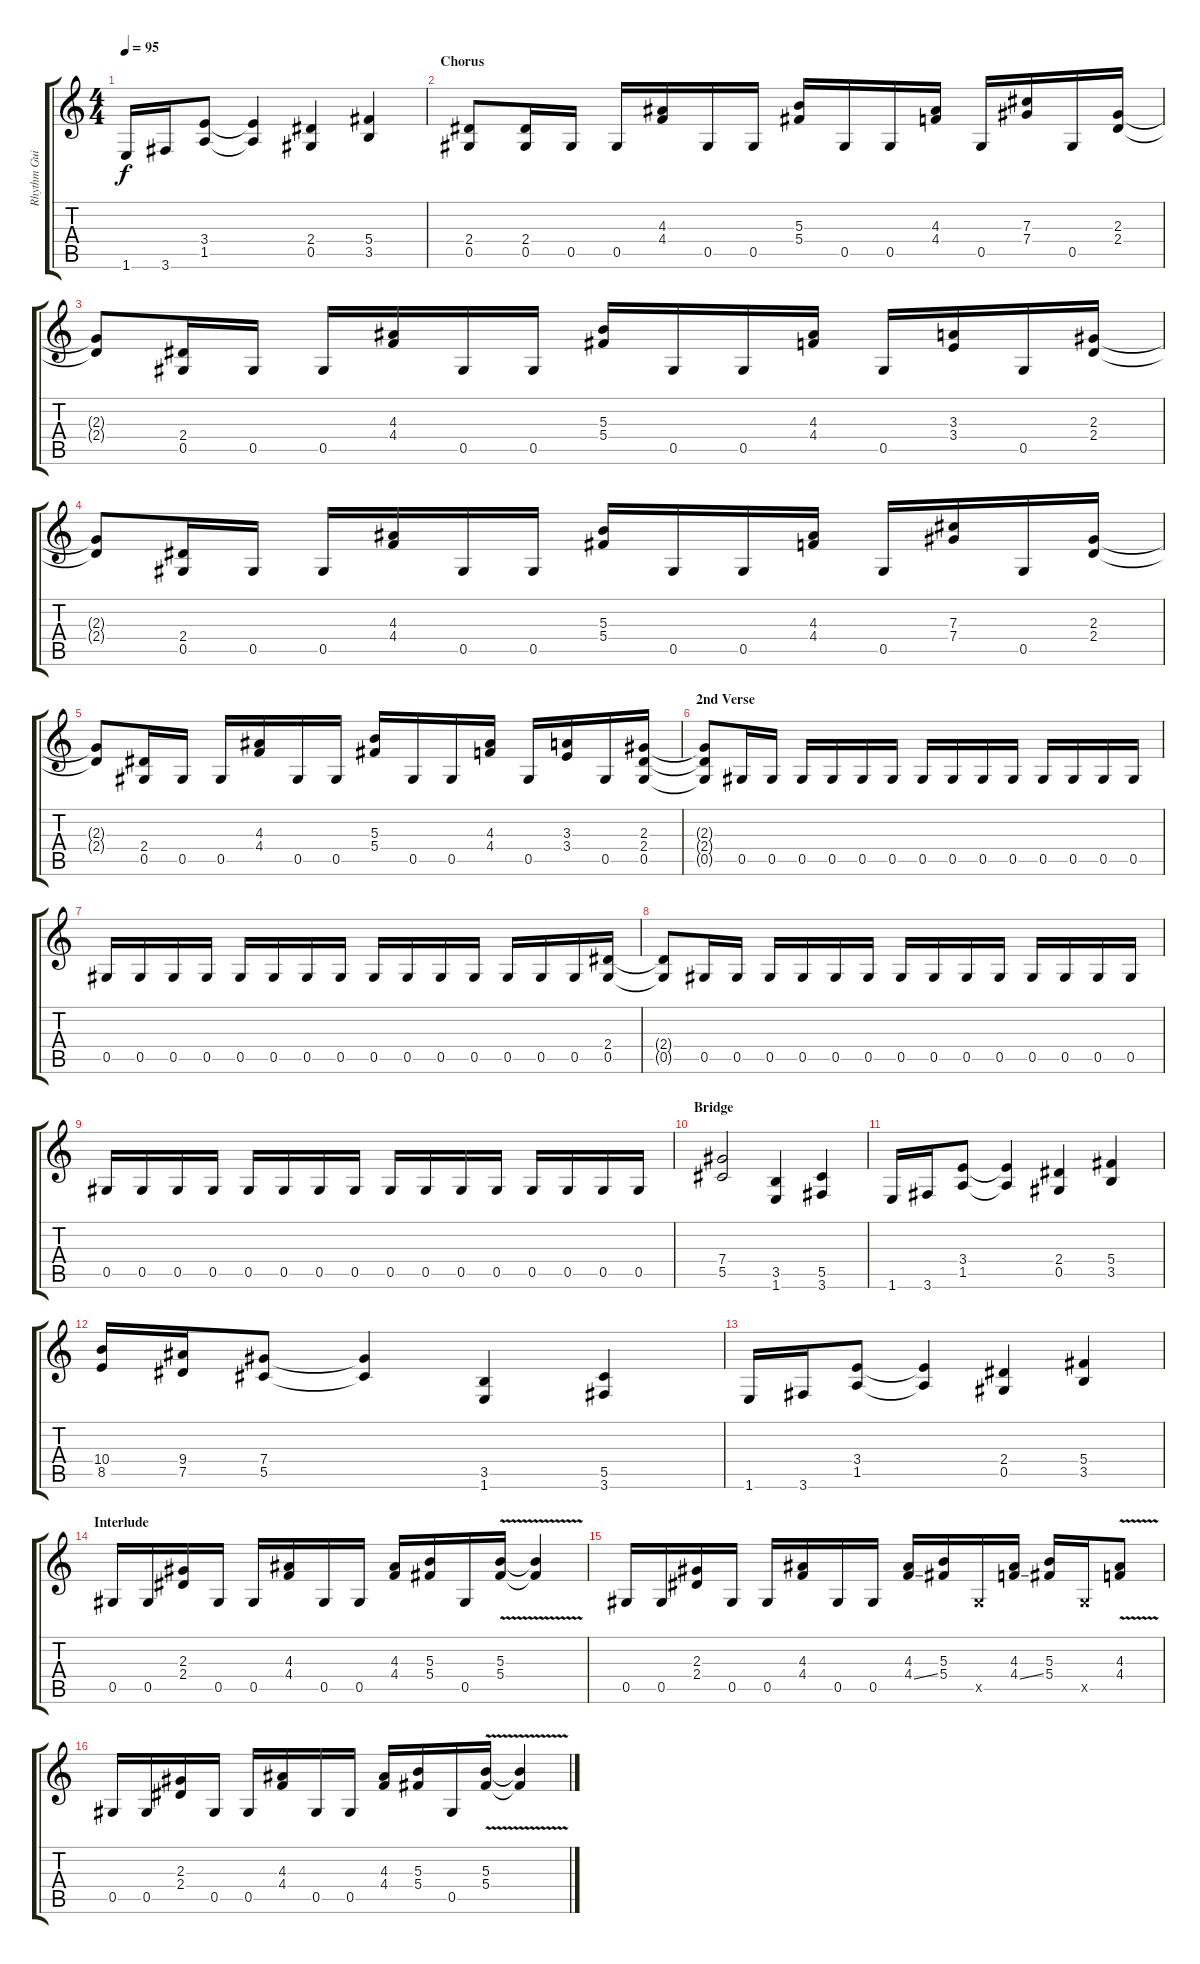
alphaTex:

\track ("Rhythm Guitar" "Rhythm Gui") {instrument distortionguitar}
\staff {score tabs}
\tuning (Eb4 Bb3 Gb3 Db3 Ab2 Eb2) {hide}
\ts (4 4)
\tempo 95
\clef g2
\ks c
1.6.16{dy f} 3.6.16 (3.4 1.5).8 (3.4{t} 1.5{t}).4 (2.4 0.5).4 (5.4 3.5).4 |
\section ("" "Chorus")
(2.4 0.5).8 (2.4 0.5).16 0.5.16 0.5.16 (4.3 4.4).16 0.5.16 0.5.16 (5.3 5.4).16 0.5.16 0.5.16 (4.3 4.4).16 0.5.16 (7.3 7.4).16 0.5.16 (2.3 2.4).16 |
(2.3{t} 2.4{t}).8 (2.4 0.5).16 0.5.16 0.5.16 (4.3 4.4).16 0.5.16 0.5.16 (5.3 5.4).16 0.5.16 0.5.16 (4.3 4.4).16 0.5.16 (3.3 3.4).16 0.5.16 (2.3 2.4).16 |
(2.3{t} 2.4{t}).8 (2.4 0.5).16 0.5.16 0.5.16 (4.3 4.4).16 0.5.16 0.5.16 (5.3 5.4).16 0.5.16 0.5.16 (4.3 4.4).16 0.5.16 (7.3 7.4).16 0.5.16 (2.3 2.4).16 |
(2.3{t} 2.4{t}).8 (2.4 0.5).16 0.5.16 0.5.16 (4.3 4.4).16 0.5.16 0.5.16 (5.3 5.4).16 0.5.16 0.5.16 (4.3 4.4).16 0.5.16 (3.3 3.4).16 0.5.16 (2.3 2.4 0.5).16 |
\section ("" "2nd Verse")
(2.3{t} 2.4{t} 0.5{t}).8 0.5.16 0.5.16 0.5.16 0.5.16 0.5.16 0.5.16 0.5.16 0.5.16 0.5.16 0.5.16 0.5.16 0.5.16 0.5.16 0.5.16 |
0.5.16 0.5.16 0.5.16 0.5.16 0.5.16 0.5.16 0.5.16 0.5.16 0.5.16 0.5.16 0.5.16 0.5.16 0.5.16 0.5.16 0.5.16 (2.4 0.5).16 |
(2.4{t} 0.5{t}).8 0.5.16 0.5.16 0.5.16 0.5.16 0.5.16 0.5.16 0.5.16 0.5.16 0.5.16 0.5.16 0.5.16 0.5.16 0.5.16 0.5.16 |
0.5.16 0.5.16 0.5.16 0.5.16 0.5.16 0.5.16 0.5.16 0.5.16 0.5.16 0.5.16 0.5.16 0.5.16 0.5.16 0.5.16 0.5.16 0.5.16 |
\section ("" "Bridge")
(7.4 5.5).2 (3.5 1.6).4 (5.5 3.6).4 |
1.6.16 3.6.16 (3.4 1.5).8 (3.4{t} 1.5{t}).4 (2.4 0.5).4 (5.4 3.5).4 |
(10.4 8.5).16 (9.4 7.5).16 (7.4 5.5).8 (7.4{t} 5.5{t}).4 (3.5 1.6).4 (5.5 3.6).4 |
1.6.16 3.6.16 (3.4 1.5).8 (3.4{t} 1.5{t}).4 (2.4 0.5).4 (5.4 3.5).4 |
\section ("" "Interlude")
0.5.16 0.5.16 (2.3 2.4).16 0.5.16 0.5.16 (4.3 4.4).16 0.5.16 0.5.16 (4.3 4.4).16 (5.3 5.4).16 0.5.16 (5.3{v} 5.4).16 (5.3{t} 5.4{t}).4 |
0.5.16 0.5.16 (2.3 2.4).16 0.5.16 0.5.16 (4.3 4.4).16 0.5.16 0.5.16 (4.3 4.4{ss}).16 (5.3 5.4).16 0.5{x}.16 (4.3 4.4{ss}).16 (5.3 5.4).16 0.5{x}.16 (4.3{v} 4.4).8 |
0.5.16 0.5.16 (2.3 2.4).16 0.5.16 0.5.16 (4.3 4.4).16 0.5.16 0.5.16 (4.3 4.4).16 (5.3 5.4).16 0.5.16 (5.3{v} 5.4).16 (5.3{t} 5.4{t}).4
